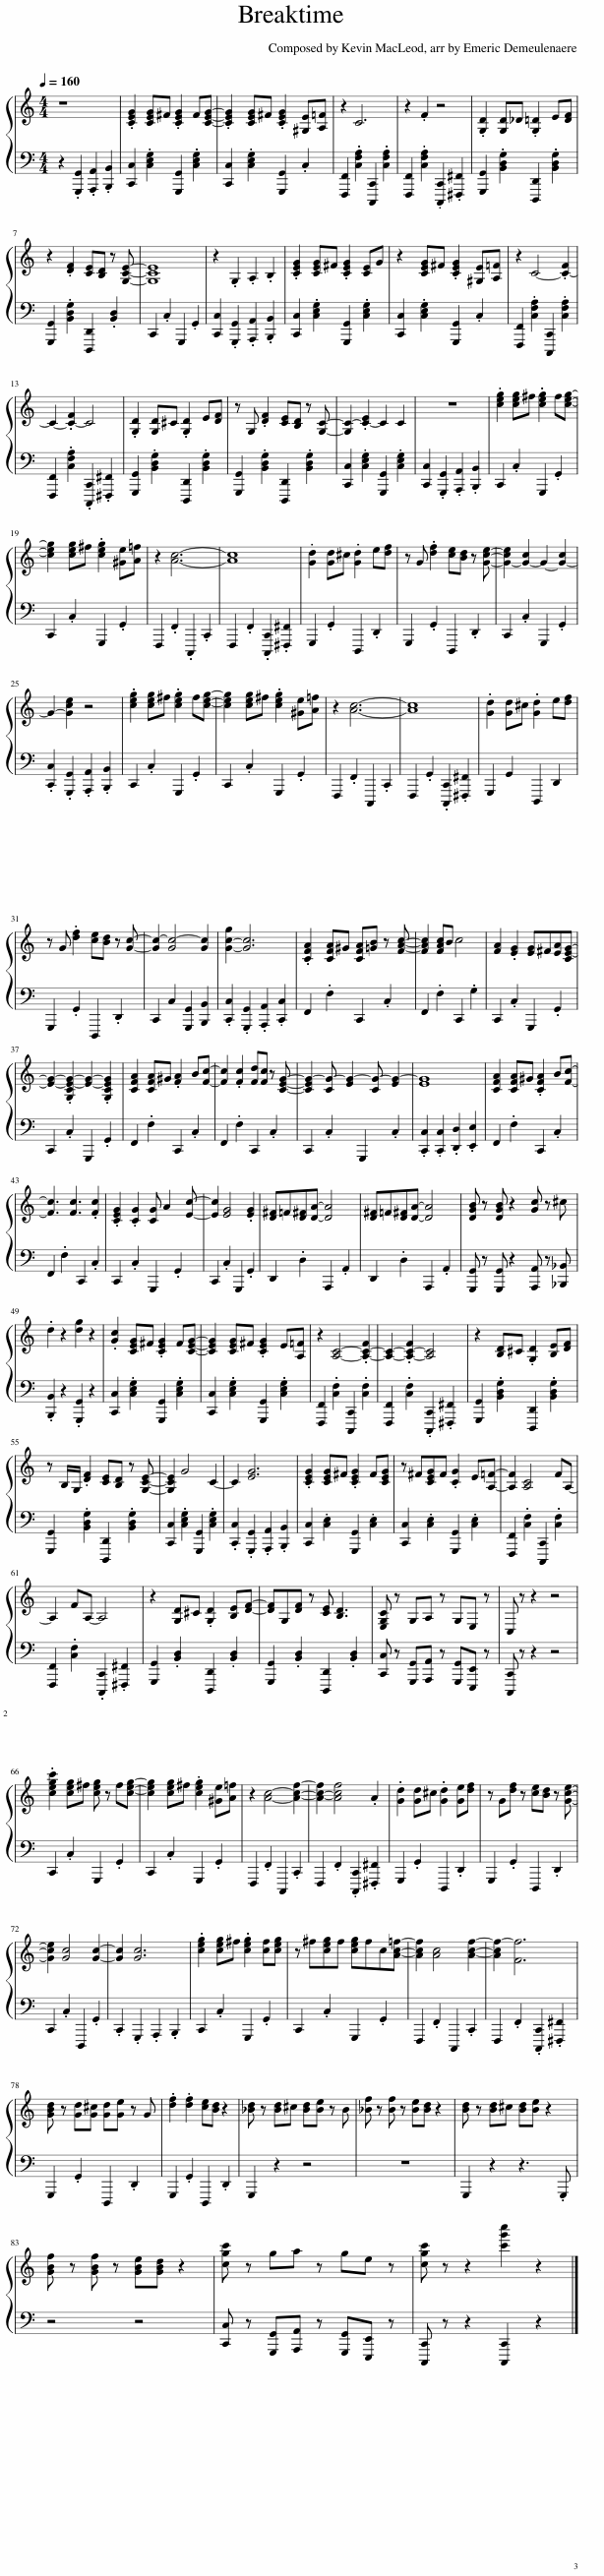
X:1
%%score { 1 | 2 }
L:1/8
Q:1/4=160
M:4/4
I:linebreak $
K:C
V:1 treble
V:2 bass
V:1
 z8 | .[CEG]2 [CEG]^F .[CEG]2 F[CEG]- | .[CEG]2 [CEG]^F .[CEG]2 [^G,E][A,=F] | z2 C6 | z2 .F2 z4 | %5
 .[G,D]2 [G,D]_D .[G,=D]2 E[DF] |$ z2 .[DF]2 [CE][B,D] z [G,CE]- | [G,CE]8 | z2 .G,2 .A,2 .B,2 | .[CEG]2 [CEG]^F .[CEG]2 [CE]G | %10
 z2 [CEG]^F .[CEG]2 [^G,E][A,=F] | z2 C4- .[C-F]2 |$ C2- .[C-F]2 C4 | .[G,D]2 [G,D]^C .[G,D]2 E[DF] | z G, .[DF]2 [CE][B,D] z [G,C]- | %15
 [G,C-]2 .[C-E]2 C2 C2 | z8 | .[ceg]2 [ceg]^f .[ceg]2 f[ceg]- |$ [ceg]2 [ceg]^f .[ceg]2 [^Ge][A=f] | z2 [Ac]6- | %20
 [Ac]8 | .[Gd]2 [Gd]^c .[Gd]2 e[df] | z G .[df]2 [ce][Bd] z [Gce]- | [G-ce]2 [G-c]2 G2- [G-c]2 |$ G2- [Gce]2 z4 | %25
 .[ceg]2 [ceg]^f .[ceg]2 f[ceg]- | [ceg]2 [ceg]^f .[ceg]2 [^Ge][A=f] | z2 [Ac]6- | [Ac]8 | .[Gd]2 [Gd]^c .[Gd]2 e[df] |$ %30
 z G .[df]2 [ce][Bd] z [Gc]- | [Gc-]2 [Gc-]4 [Gc]2 | [G-c-g]2 [Gc]6 | .[CFA]2 [CFA]^G [CFA][=GB] z [FAc]- | [FAc]2 [FAc]B c4 | %35
 [FA]2 .[EG]2 [EG]^F[EA][CE-G-] |$ [EG]2- .[G,CE-G-]2 [EG]2- .[G,CEG]2 | [CFA]2 [CFA]^G .[FA]2 B[Fc]- | [Fc]2 .[Fc]2 [Fd][Fc] z [CEG]- | [CEG-]2 [CG-] [EG-]2 [CG-] [EG-]2 | %40
 [EG]8 | [CFA]2 [CFA]^G .[CFA]2 B[Fc]- |$ [Fc]3 [Fc]3 .[Fc]2 | .[CEG]2 .[CG]2 [CG] A2 [Ec]- | [Ec]2 [EG]4 .[EG]2 | %45
 [D^F]=F[D^F][DA]- [DA]4 | [D^F]=F[D^F][DA]- [DA]4 | [DGB] z [DGB] z2 [Gc] z ^c |$ .d2 z2 [dg]2 z2 | .[Gc]2 [CEG]^F .[CEG]2 F[CEG]- | %50
 [CEG]2 [CEG]^F .[CEG]2 E[A,=F] | z2 [A,C]4- .[A,-C-F]2 | [A,C]2- .[A,-C-F]2 [A,C]4 | z2 [B,D]^C .[G,D]2 [B,E][DF] |$ z B,/G,/ .[DF]2 [CE][B,D] z [G,CE]- | %55
 [G,CE]2 G4 C2- | C2 [EG]6 | .[CEG]2 [CEG]^F .[CEG]2 F[CEG] | z ^F[CEG]F .[CG]2 E[A,=F]- | [A,F]2 [A,C]4 FA,- |$ %60
 A,2 FA,- A,4 | z2 [G,D]^C .[G,D]2 [B,E][DF]- | [DF]G,[DF] z [CE] [B,D]3 | [E,G,C] z G,A, z G,E, z | C, z z2 z4 |$ %65
 .[cegc']2 [ceg]^f [ceg] z f[ceg]- | [ceg]2 [ceg]^f .[ceg]2 [^Ge][A=f] | z2 [Ac]4- [Acf]2- | [A-c-f]2 [Acf]4 .A2 | .[Gd]2 [Gd]^c .[Gd]2 [Ge][df] | %70
 z G[df] z [ce][Bd] z [Gce]- |$ [Gce]2 [Gc]4 [Gc]2- | [Gc]2 [Gc]6 | .[ceg]2 [ceg]^f .[ceg]2 [cf][ceg] | z ^f[ceg]f [ceg]fc[Ac=f]- | %75
 [Acf]2 [Ac]4 [Acf]2- | [Acf-]2 [Ff]6 |$ [GBd] z [Gd][G^c] [Gd][Ge] z G | .[df]2 .[df]2 [ce][Bd] z2 | [_Bd] z [Bd]^c [Bd][Be] z B | %80
 [_Bf] z [Bf] z [Be][Bd] z2 | [Bd] z [Bd]^c [Bd][Be] z2 |$ [GBf] z [GBf] z [GBe][GBd] z2 | [cgc'] z ga z ge z | [cgc'] z z2 [c'g'c'']2 z2 |] %85
V:2
 z2 .[G,,,G,,]2 .[A,,,A,,]2 .[B,,,B,,]2 | [C,,C,]2 .[C,E,G,]2 [G,,,G,,]2 .[C,E,G,]2 | [C,,C,]2 .[C,E,G,]2 [G,,,G,,]2 .C,2 | [F,,,F,,]2 .[C,F,A,]2 [C,,,C,,]2 .[C,F,A,]2 | [F,,,F,,]2 .[C,F,A,]2 .[C,,,C,,]2 .[^F,,,^F,,]2 | %5
 [G,,,G,,]2 .[B,,D,G,]2 [D,,,D,,]2 .[B,,D,G,]2 |$ [G,,,G,,]2 .[B,,D,G,]2 [D,,,D,,]2 .[B,,D,]2 | C,,2 .C,2 G,,,2 .G,,2 | [C,,C,]2 .[G,,,G,,]2 .[A,,,A,,]2 .[B,,,B,,]2 | [C,,C,]2 .[C,E,G,]2 [G,,,G,,]2 .[C,E,G,]2 | %10
 [C,,C,]2 .[C,E,G,]2 [G,,,G,,]2 .C,2 | [F,,,F,,]2 .[C,F,A,]2 [C,,,C,,]2 .[C,F,A,]2 |$ [F,,,F,,]2 .[C,F,A,]2 .[C,,,C,,]2 .[^F,,,^F,,]2 | [G,,,G,,]2 .[B,,D,G,]2 [D,,,D,,]2 .[B,,D,G,]2 | [G,,,G,,]2 .[B,,D,G,]2 [D,,,D,,]2 .[B,,D,G,]2 | %15
 [C,,C,]2 .[C,E,G,]2 [G,,,G,,]2 .[C,E,G,]2 | [C,,C,]2 .[G,,,G,,]2 .[A,,,A,,]2 .[B,,,B,,]2 | C,,2 .C,2 G,,,2 .G,,2 |$ C,,2 .C,2 G,,,2 .G,,2 | F,,,2 .F,,2 .C,,,2 .C,,2 | %20
 F,,,2 .F,,2 .[C,,,C,,]2 .[^F,,,^F,,]2 | G,,,2 .G,,2 D,,,2 .D,,2 | G,,,2 .G,,2 D,,,2 .D,,2 | C,,2 .C,2 G,,,2 .G,,2 |$ .[C,,C,]2 .[G,,,G,,]2 .[A,,,A,,]2 .[B,,,B,,]2 | %25
 C,,2 .C,2 G,,,2 .G,,2 | C,,2 .C,2 G,,,2 .G,,2 | F,,,2 .F,,2 C,,,2 .C,,2 | F,,,2 .G,,2 .[C,,,C,,]2 .[^F,,,^F,,]2 | G,,,2 G,,2 D,,,2 D,,2 |$ %30
 G,,,2 .G,,2 D,,,2 .D,,2 | C,,2 C,2 [G,,,G,,]2 [B,,,B,,]2 | .[C,,C,]2 .[G,,,G,,]2 .[A,,,A,,]2 .[C,,C,]2 | F,,2 .F,2 C,,2 .C,2 | F,,2 .F,2 C,,2 .G,2 | %35
 C,,2 .C,2 G,,,2 .G,,2 |$ C,,2 .C,2 G,,,2 .G,,2 | F,,2 .F,2 C,,2 .C,2 | F,,2 .F,2 C,,2 .C,2 | C,,2 .C,2 G,,,2 .C,2 | %40
 .[C,,C,]2 .[C,,C,]2 .[D,,D,]2 .[E,,E,]2 | F,,2 .F,2 C,,2 .C,2 |$ F,,2 .F,2 C,,2 .C,2 | C,,2 .C,2 G,,,2 .G,,2 | C,,2 .C,2 G,,,2 .G,,2 | %45
 D,,2 .D,2 A,,,2 .A,,2 | D,,2 .D,2 A,,,2 .A,,2 | [G,,,G,,] z [G,,,G,,] z2 [A,,,A,,] z [_B,,,_B,,] |$ .[B,,,B,,]2 z2 .[G,,,G,,]2 z2 | [C,,C,]2 .[C,E,G,]2 [G,,,G,,]2 .[C,E,G,]2 | %50
 [C,,C,]2 .[C,E,G,]2 [G,,,G,,]2 .[C,E,G,]2 | [F,,,F,,]2 .[C,F,]2 [C,,,C,,]2 .[C,F,]2 | [F,,,F,,]2 .[C,F,]2 .[C,,,C,,]2 .[^F,,,^F,,]2 | [G,,,G,,]2 .[B,,D,G,]2 [D,,,D,,]2 .[B,,D,G,]2 |$ [G,,,G,,]2 .[B,,D,G,]2 [D,,,D,,]2 .[B,,D,G,]2 | %55
 [C,,C,]2 .[C,E,G,]2 [G,,,G,,]2 .[C,E,G,]2 | .[C,,C,]2 .[G,,,G,,]2 .[A,,,A,,]2 .[B,,,B,,]2 | [C,,C,]2 .[C,E,]2 [G,,,G,,]2 .[C,E,]2 | [C,,C,]2 .[C,E,]2 [G,,,G,,]2 .[C,E,]2 | [F,,,F,,]2 .[C,F,]2 [C,,,C,,]2 .[C,F,]2 |$ %60
 [F,,,F,,]2 .[C,F,]2 .[C,,,C,,]2 .[^F,,,^F,,]2 | [G,,,G,,]2 .[B,,D,]2 [D,,,D,,]2 .[B,,D,]2 | [G,,,G,,]2 .[B,,D,]2 [D,,,D,,]2 .[B,,D,]2 | [C,,C,] z [G,,,G,,][A,,,A,,] z [G,,,G,,][E,,,E,,] z | [C,,,C,,] z z2 z4 |$ %65
 C,,2 .C,2 G,,,2 .G,,2 | C,,2 .C,2 G,,,2 .G,,2 | F,,,2 .F,,2 C,,,2 .C,,2 | F,,,2 .F,,2 .[C,,,C,,]2 .[^F,,,^F,,]2 | G,,,2 .G,,2 D,,,2 .D,,2 | %70
 G,,,2 .G,,2 D,,,2 .D,,2 |$ C,,2 .C,2 D,,,2 .G,,2 | .C,,2 .G,,,2 .A,,,2 .B,,,2 | C,,2 .C,2 G,,,2 .G,,2 | C,,2 .C,2 G,,,2 .G,,2 | %75
 F,,,2 .F,,2 C,,,2 .C,,2 | F,,,2 .F,,2 .[C,,,C,,]2 .[^F,,,^F,,]2 |$ G,,,2 .G,,2 D,,,2 .D,,2 | G,,,2 .G,,2 D,,,2 .D,,2 | G,,,2 z2 z4 | %80
 z8 | G,,,2 z2 z3 .G,,, |$ z4 z4 | [C,,C,] z [G,,,G,,][A,,,A,,] z [G,,,G,,][E,,,E,,] z | [C,,,C,,] z z2 [C,,,C,,]2 z2 |] %85
